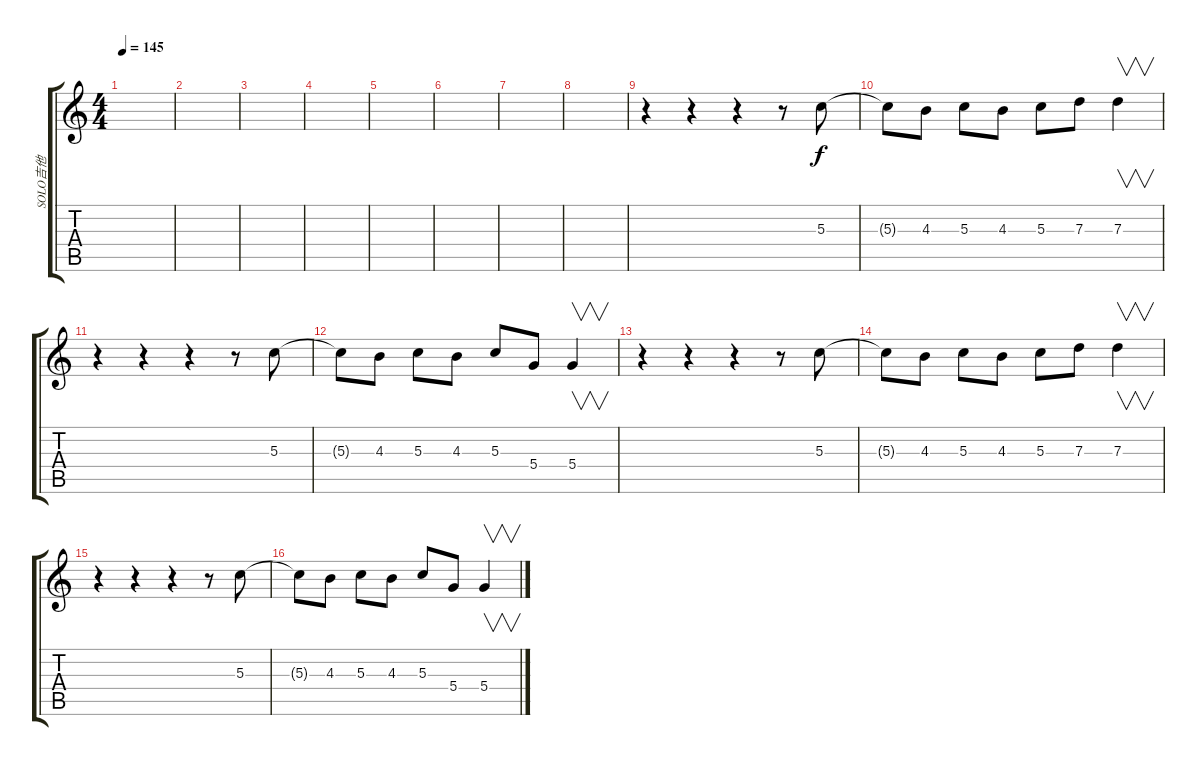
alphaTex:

\track ("SOLO吉他" "SOLO吉他") {instrument overdrivenguitar}
\staff {score tabs}
\tuning (E4 B3 G3 D3 A2 E2) {hide}
\ts (4 4)
\tempo 145
\clef g2
\ks c
|
|
|
|
|
|
|
|
r.4 r.4 r.4 r.8 5.3.8{dy f} |
5.3{t}.8 4.3.8 5.3.8 4.3.8 5.3.8 7.3.8 7.3.4{v} |
r.4 r.4 r.4 r.8 5.3.8 |
5.3{t}.8 4.3.8 5.3.8 4.3.8 5.3.8 5.4.8 5.4.4{v} |
r.4 r.4 r.4 r.8 5.3.8 |
5.3{t}.8 4.3.8 5.3.8 4.3.8 5.3.8 7.3.8 7.3.4{v} |
r.4 r.4 r.4 r.8 5.3.8 |
5.3{t}.8 4.3.8 5.3.8 4.3.8 5.3.8 5.4.8 5.4.4{v}
